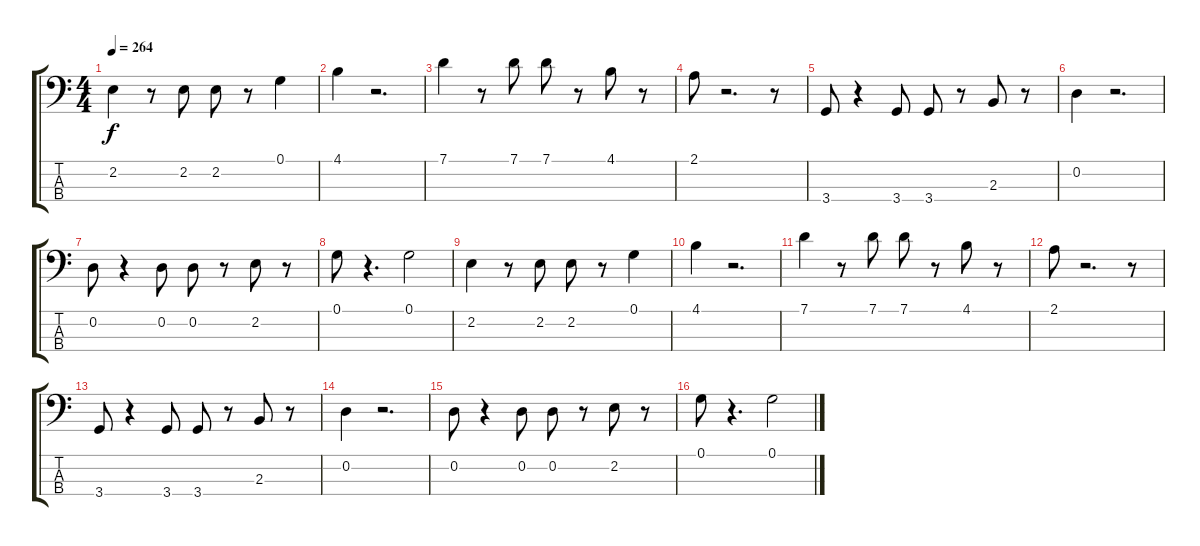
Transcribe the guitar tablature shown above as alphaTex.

\track "" {instrument electricbasspick}
\staff {score tabs}
\tuning (G2 D2 A1 E1) {hide}
\ts (4 4)
\tempo 264
\clef f4
\ks c
2.2.4{dy f} r.8 2.2.8 2.2.8 r.8 0.1.4 |
4.1.4 r.2{d} |
7.1.4 r.8 7.1.8 7.1.8 r.8 4.1.8 r.8 |
2.1.8 r.2{d} r.8 |
3.4.8 r.4 3.4.8 3.4.8 r.8 2.3.8 r.8 |
0.2.4 r.2{d} |
0.2.8 r.4 0.2.8 0.2.8 r.8 2.2.8 r.8 |
0.1.8 r.4{d} 0.1.2 |
2.2.4 r.8 2.2.8 2.2.8 r.8 0.1.4 |
4.1.4 r.2{d} |
7.1.4 r.8 7.1.8 7.1.8 r.8 4.1.8 r.8 |
2.1.8 r.2{d} r.8 |
3.4.8 r.4 3.4.8 3.4.8 r.8 2.3.8 r.8 |
0.2.4 r.2{d} |
0.2.8 r.4 0.2.8 0.2.8 r.8 2.2.8 r.8 |
0.1.8 r.4{d} 0.1.2
